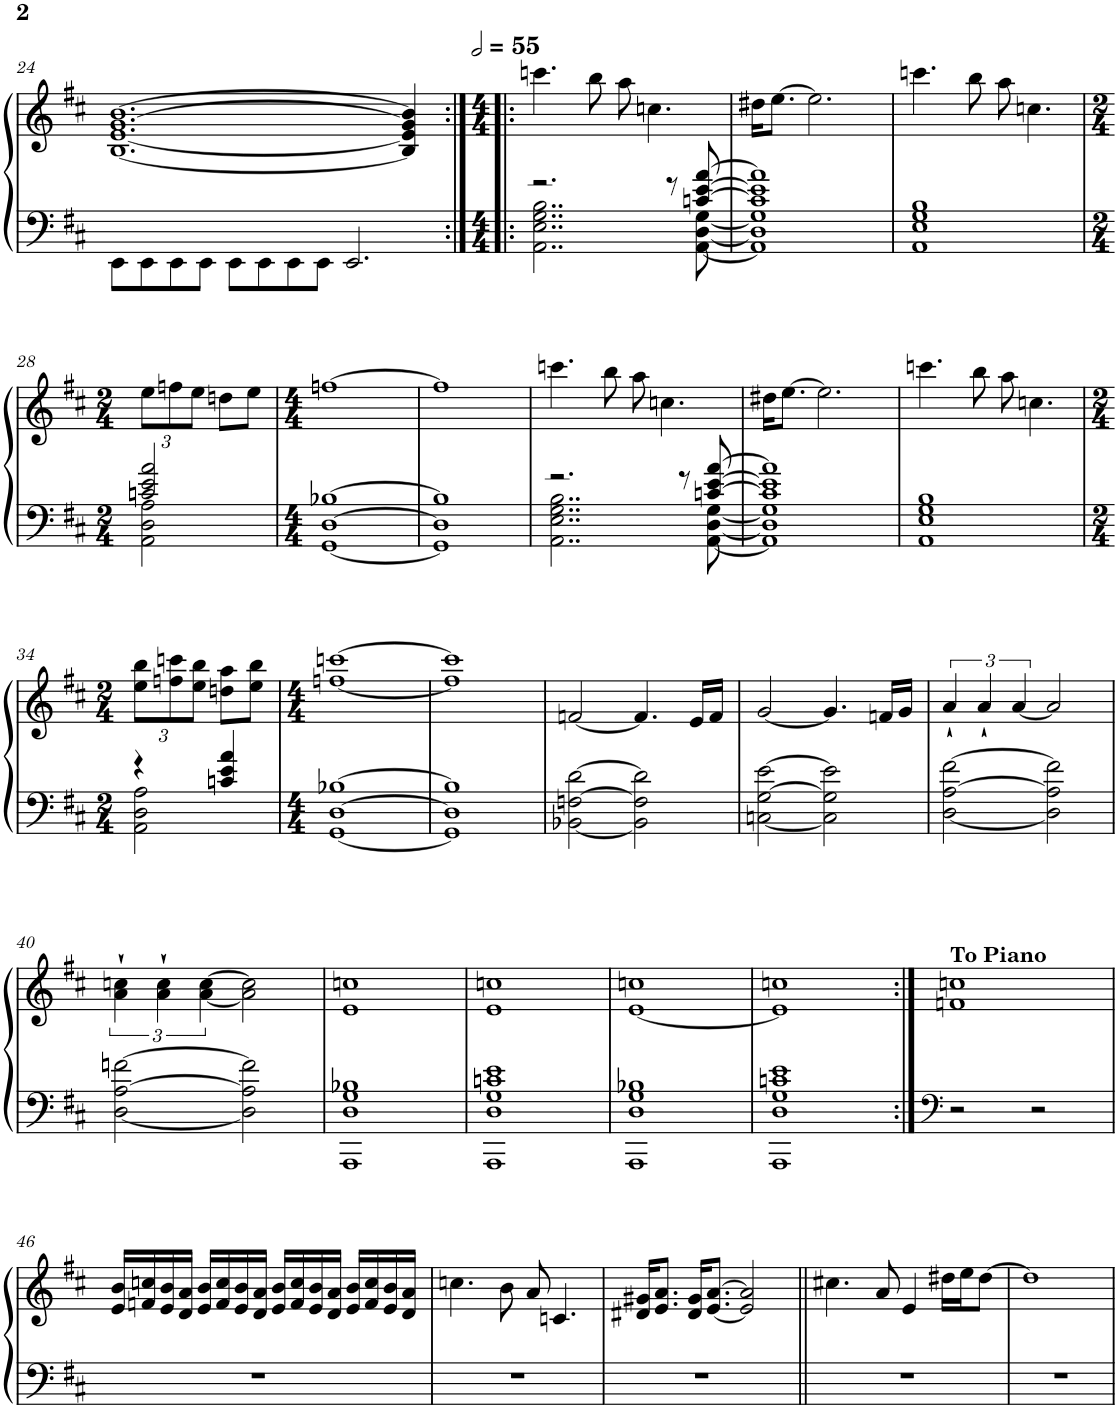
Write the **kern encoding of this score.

**kern	**kern
*part1	*part1
*staff2	*staff1
*I"Piano	*
*I'Pno.	*
!!LO:PB:g=z
*clefF4	*clefG2
*k[f#c#]	*k[f#c#]
*M7/4	*M7/4
=24	=24
*^	*
1.ryy	8EE\L	[1.B [1.e [1.g [1.b
.	8EE\	.
.	8EE\	.
.	8EE\J	.
.	8EE\L	.
.	8EE\	.
.	8EE\	.
.	8EE\J	.
.	2.EE/	.
4ryy	.	4B/] 4e/] 4g/] 4b/]
=25:|!|:	=25:|!|:	=25:|!|:
*M4/4	*	*M4/4
*	*	*MM110
2.r	2..AA\ 2..E\ 2..G\ 2..B\	4.cccn\
.	.	8bb\
.	.	8aa\
.	.	4.ccn\
8r	.	.
[8cn/ [8e/ [8a/	[8AA\ [8D\ [8G\	.
=26	=26	=26
1c] 1e] 1a]	1AA] 1D] 1G]	16dd#X\KL
.	.	[8.ee\J
.	.	2.ee\]
*v	*v	*
=27	=27
1AA 1E 1G 1B	4.cccn\
.	8bb\
.	8aa\
.	4.ccn\
!!LO:LB:g=z
=28	=28
*M2/4	*M2/4
*^	*
*	*	*Xbrackettup
2cn/ 2e/ 2a/	2AA\ 2D\ 2A\	12ee\L
.	.	12ffn\
.	.	12ee\J
.	.	8ddn\L
.	.	8ee\J
*v	*v	*
=29	=29
*M4/4	*M4/4
[1GG [1D [1B-X	[1ffn
=30	=30
1GG] 1D] 1B-]	1ff]
=31	=31
*^	*
2.r	2..AA\ 2..E\ 2..G\ 2..B\	4.cccn\
.	.	8bb\
.	.	8aa\
.	.	4.ccn\
8r	.	.
[8cn/ [8e/ [8a/	[8AA\ [8D\ [8G\	.
=32	=32	=32
1c] 1e] 1a]	1AA] 1D] 1G]	16dd#X\KL
.	.	[8.ee\J
.	.	2.ee\]
*v	*v	*
=33	=33
1AA 1E 1G 1B	4.cccn\
.	8bb\
.	8aa\
.	4.ccn\
!!LO:LB:g=z
=34	=34
*M2/4	*M2/4
*^	*
4r	2AA\ 2D\ 2A\	12ee\ 12bb\L
.	.	12ffn\ 12cccn\
.	.	12ee\ 12bb\J
4cn/ 4e/ 4a/	.	8ddn\ 8aa\L
.	.	8ee\ 8bb\J
*v	*v	*
=35	=35
*M4/4	*M4/4
[1GG [1D [1B-X	[1ffn [1cccn
=36	=36
1GG] 1D] 1B-]	1ff] 1ccc]
=37	=37
[2BB-X\ [2Fn\ [2d\	[2fn/
2BB-\] 2F\] 2d\]	4.f/]
.	16e/LL
.	16f/JJ
=38	=38
[2Cn\ [2G\ [2e\	[2g/
2C\] 2G\] 2e\]	4.g/]
.	16fn/LL
.	16g/JJ
=39	=39
*	*brackettup
[2D\ [2A\ [2f#\	6a`/
.	6a`/
.	[6a/
2D\] 2A\] 2f#\]	2a/]
!!LO:LB:g=z
=40	=40
[2D\ [2A\ [2fn\	6a\` 6ccn\`
.	6a\` 6cc\`
.	[6a\ [6cc\
2D\] 2A\] 2f\]	2a\] 2cc\]
=41	=41
1AAA 1D 1G 1B-X	1e 1ccn
=42	=42
1AAA 1D 1G 1cn 1e	1e 1ccn
=43	=43
1AAA 1D 1G 1B-X	[1e 1ccn
=44	=44
1AAA 1D 1G 1cn 1e	1e] 1ccn
=45:|!	=45:|!
*clefF4	*
!	!LO:TX:a:B:t=To Piano
2r	1fn 1ccn
2r	.
!!LO:LB:g=z
=46	=46
1r	16e/ 16b/LL
.	16fn/ 16ccn/
.	16e/ 16b/
.	16d/ 16a/JJ
.	16e/ 16b/LL
.	16f/ 16cc/
.	16e/ 16b/
.	16d/ 16a/JJ
.	16e/ 16b/LL
.	16f/ 16cc/
.	16e/ 16b/
.	16d/ 16a/JJ
.	16e/ 16b/LL
.	16f/ 16cc/
.	16e/ 16b/
.	16d/ 16a/JJ
=47	=47
1r	4.ccn\
.	8b\
.	8a/
.	4.cn/
=48	=48
1r	16d#X/ 16g#X/KL
.	8.e/ 8.a/J
.	16d#/ 16g#/KL
.	[8.e/ [8.a/J
.	2e/] 2a/]
=49||	=49||
1r	4.cc#X\
.	8a/
.	4e/
.	16dd#X\LL
.	16ee\J
.	[8dd#\J
=50	=50
1r	1dd#]
=	=
*-	*-
